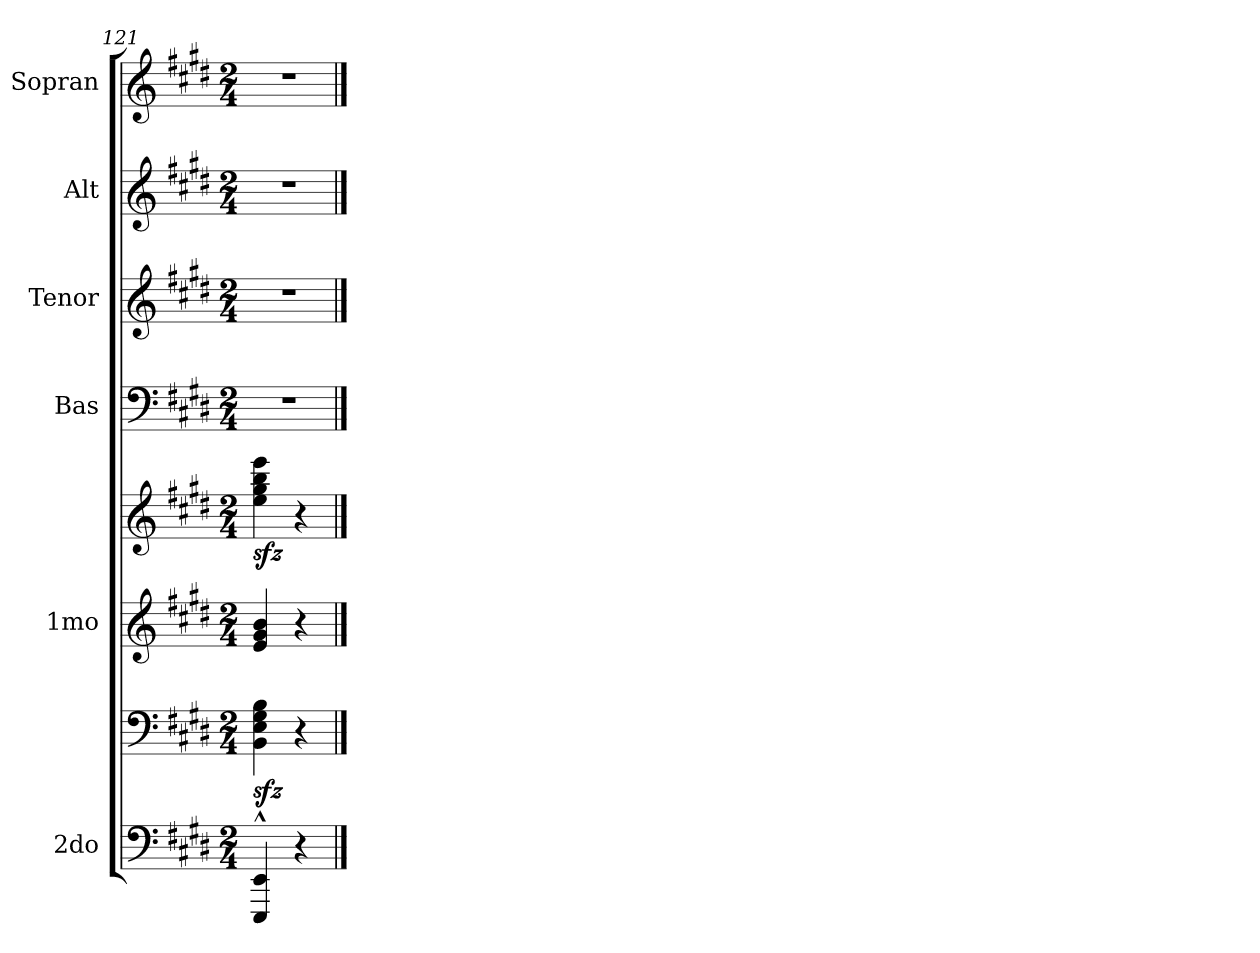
**kern	**kern	**dynam	**kern	**kern	**dynam	**kern	**kern	**kern	**kern
*part8	*part7	*part7	*part6	*part5	*part5	*part4	*part3	*part2	*part1
*staff8	*staff7	*staff7	*staff6	*staff5	*staff5	*staff4	*staff3	*staff2	*staff1
*I"2do	*	*	*I"1mo	*	*	*I"Bas	*I"Tenor	*I"Alt	*I"Sopran
*	*	*	*	*	*	*I'B	*I'T	*I'A	*I'S
*clefF4	*clefF4	*	*clefG2	*clefG2	*	*clefF4	*clefG2	*clefG2	*clefG2
*	*	*	*	*	*	*	*ITrd8c12	*	*
*k[f#c#g#d#]	*k[f#c#g#d#]	*	*k[f#c#g#d#]	*k[f#c#g#d#]	*	*k[f#c#g#d#]	*k[f#c#g#d#]	*k[f#c#g#d#]	*k[f#c#g#d#]
*E:	*E:	*	*E:	*E:	*	*E:	*E:	*E:	*E:
*M2/4	*M2/4	*	*M2/4	*M2/4	*	*M2/4	*M2/4	*M2/4	*M2/4
=121	=121	=121	=121	=121	=121	=121	=121	=121	=121
4EEE^^>/ 4EE^^>/	4BB\ 4E\ 4G#\ 4B\	sfz	4e/ 4g#/ 4b/	4ee\ 4gg#\ 4bb\ 4eee\	sfz	2r	2r	2r	2r
4r	4r	.	4r	4r	.	.	.	.	.
==	==	==	==	==	==	==	==	==	==
*-	*-	*-	*-	*-	*-	*-	*-	*-	*-
